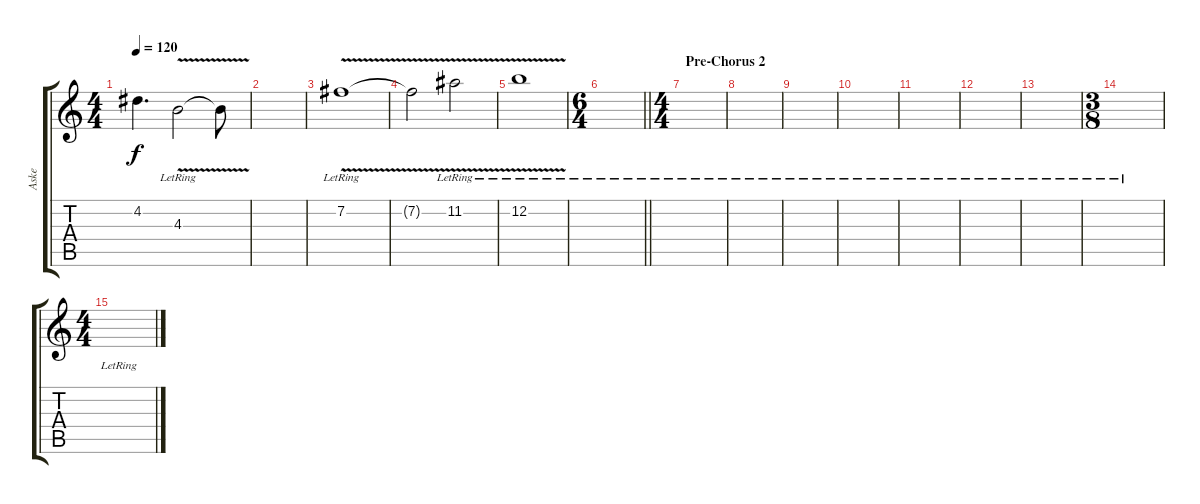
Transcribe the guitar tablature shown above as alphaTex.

\track ("Aske" "Aske") {instrument overdrivenguitar}
\staff {score tabs}
\tuning (E4 B3 G3 D3 A2 E2) {hide}
\ts (4 4)
\tempo 120
\clef g2
\ks c
4.2.4{d dy f} 4.3{v lr}.2 4.3{t}.8 |
|
7.2{v lr}.1 |
7.2{t}.2 11.2{v lr}.2 |
12.2{v lr}.1 |
\ts (6 4)
\barLineRight lightlight
|
\ts (4 4)
\section ("" "Pre-Chorus 2")
|
|
|
|
|
|
|
\ts (3 8)
|
\ts (4 4)
